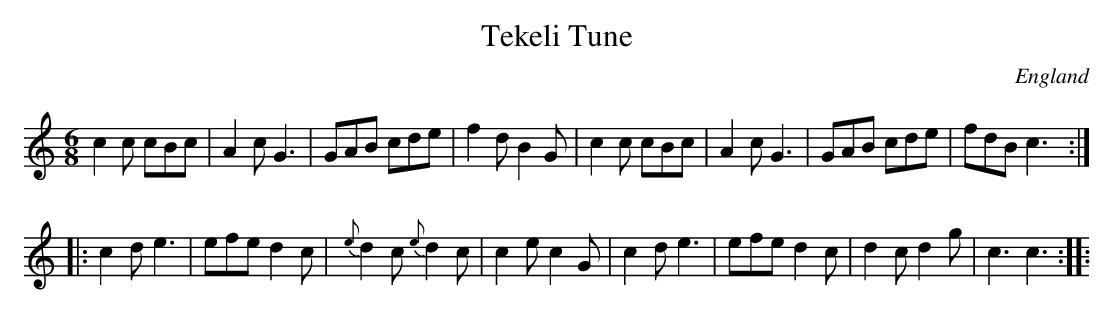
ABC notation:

X:1
T:Tekeli Tune
L:1/8
M:6/8
O:England
K:C major
c2c cBc | A2c G3 | GAB cde | f2d B2G | \
c2c cBc | A2c G3 | GAB cde | fdB c3 ::
c2d e3 | efe d2c | {e}d2c {e}d2c | c2e c2G | \
c2d e3 | efe d2c | d2c       d2g | c3 c3 ::
